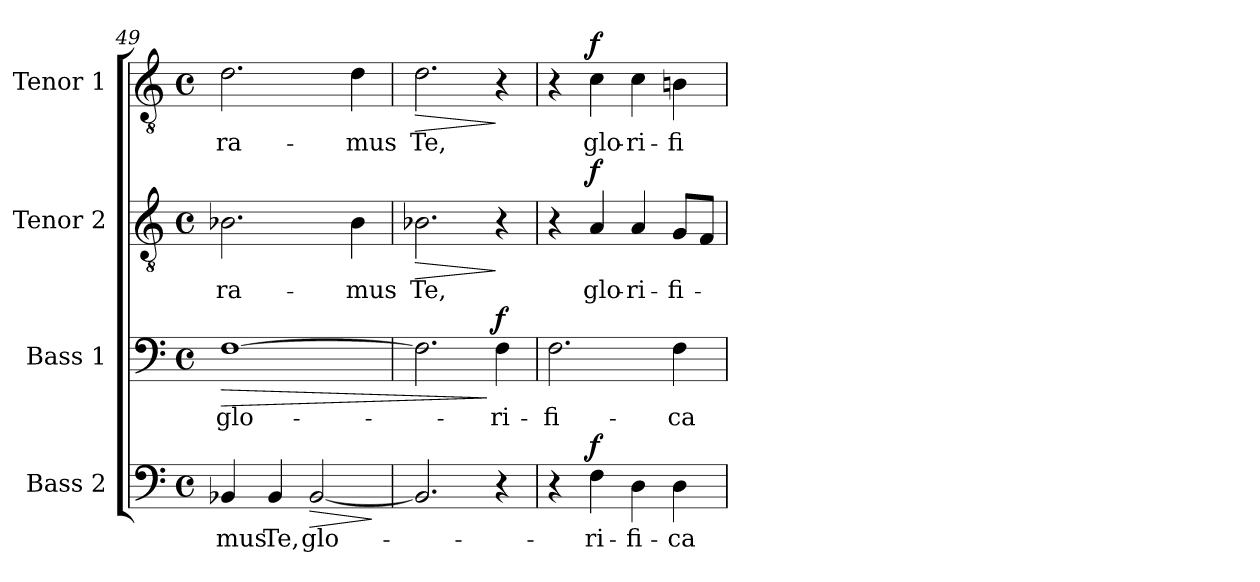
**kern	**text	**dynam	**kern	**text	**dynam	**kern	**text	**dynam	**kern	**text	**dynam
*part4	*part4	*part4	*part3	*part3	*part3	*part2	*part2	*part2	*part1	*part1	*part1
*staff4	*staff4	*staff4	*staff3	*staff3	*staff3	*staff2	*staff2	*staff2	*staff1	*staff1	*staff1
*I"Bass 2	*	*	*I"Bass 1	*	*	*I"Tenor 2	*	*	*I"Tenor 1	*	*
*I'B. 2	*	*	*I'B. 1	*	*	*I'T. 2	*	*	*I'T. 1	*	*
*clefF4	*	*	*clefF4	*	*	*clefGv2	*	*	*clefGv2	*	*
*k[]	*	*	*k[]	*	*	*k[]	*	*	*k[]	*	*
*C:	*	*	*C:	*	*	*C:	*	*	*C:	*	*
*M4/4	*	*	*M4/4	*	*	*M4/4	*	*	*M4/4	*	*
*met(c)	*	*	*met(c)	*	*	*met(c)	*	*	*met(c)	*	*
=49	=49	=49	=49	=49	=49	=49	=49	=49	=49	=49	=49
!	!LO:LY:b	!	!	!LO:LY:b	!LO:HP:b	!	!LO:LY:b	!	!	!LO:LY:b	!
4BB-X/	-mus	.	[1F	glo-	>	2.B-X\	-ra-	.	2.d\	-ra-	.
!	!LO:LY:b	!	!	!	!	!	!	!	!	!	!
4BB-/	Te,	.	.	.	.	.	.	.	.	.	.
!	!LO:LY:b	!LO:HP:b	!	!	!	!	!	!	!	!	!
[2BB-/	glo-	>	.	.	.	.	.	.	.	.	.
!	!	!	!	!	!	!	!LO:LY:b	!	!	!LO:LY:b	!
.	.	.	.	.	.	4B-\	-mus	.	4d\	-mus	.
.	.	]	.	.	.	.	.	.	.	.	.
=50	=50	=50	=50	=50	=50	=50	=50	=50	=50	=50	=50
!	!	!	!	!	!	!	!LO:LY:b	!LO:HP:b	!	!LO:LY:b	!LO:HP:b
2.BB-/]	.	.	2.F\]	.	.	2.B-X\	Te,	>	2.d\	Te,	>
!	!	!	!	!LO:LY:b	!LO:DY:n=1:a	!	!	!	!	!	!
4r	.	.	4F\	-ri-	] f	4r	.	]	4r	.	]
!!LO:LB:g=z
=51	=51	=51	=51	=51	=51	=51	=51	=51	=51	=51	=51
!	!	!	!	!LO:LY:b	!	!	!	!	!	!	!
4r	.	.	2.F\	-fi-	.	4r	.	.	4r	.	.
!	!LO:LY:b	!LO:DY:a	!	!	!	!	!LO:LY:b	!LO:DY:a	!	!LO:LY:b	!LO:DY:a
4F\	-ri-	f	.	.	.	4A/	glo-	f	4c\	glo-	f
!	!LO:LY:b	!	!	!	!	!	!LO:LY:b	!	!	!LO:LY:b	!
4D\	-fi-	.	.	.	.	4A/	-ri-	.	4c\	-ri-	.
!	!LO:LY:b	!	!	!LO:LY:b	!	!	!LO:LY:b	!	!	!LO:LY:b	!
4D\	-ca-	.	4F\	-ca-	.	8G/L	-fi-	.	4Bn\	-fi-	.
.	.	.	.	.	.	8F/J	.	.	.	.	.
=	=	=	=	=	=	=	=	=	=	=	=
*-	*-	*-	*-	*-	*-	*-	*-	*-	*-	*-	*-
